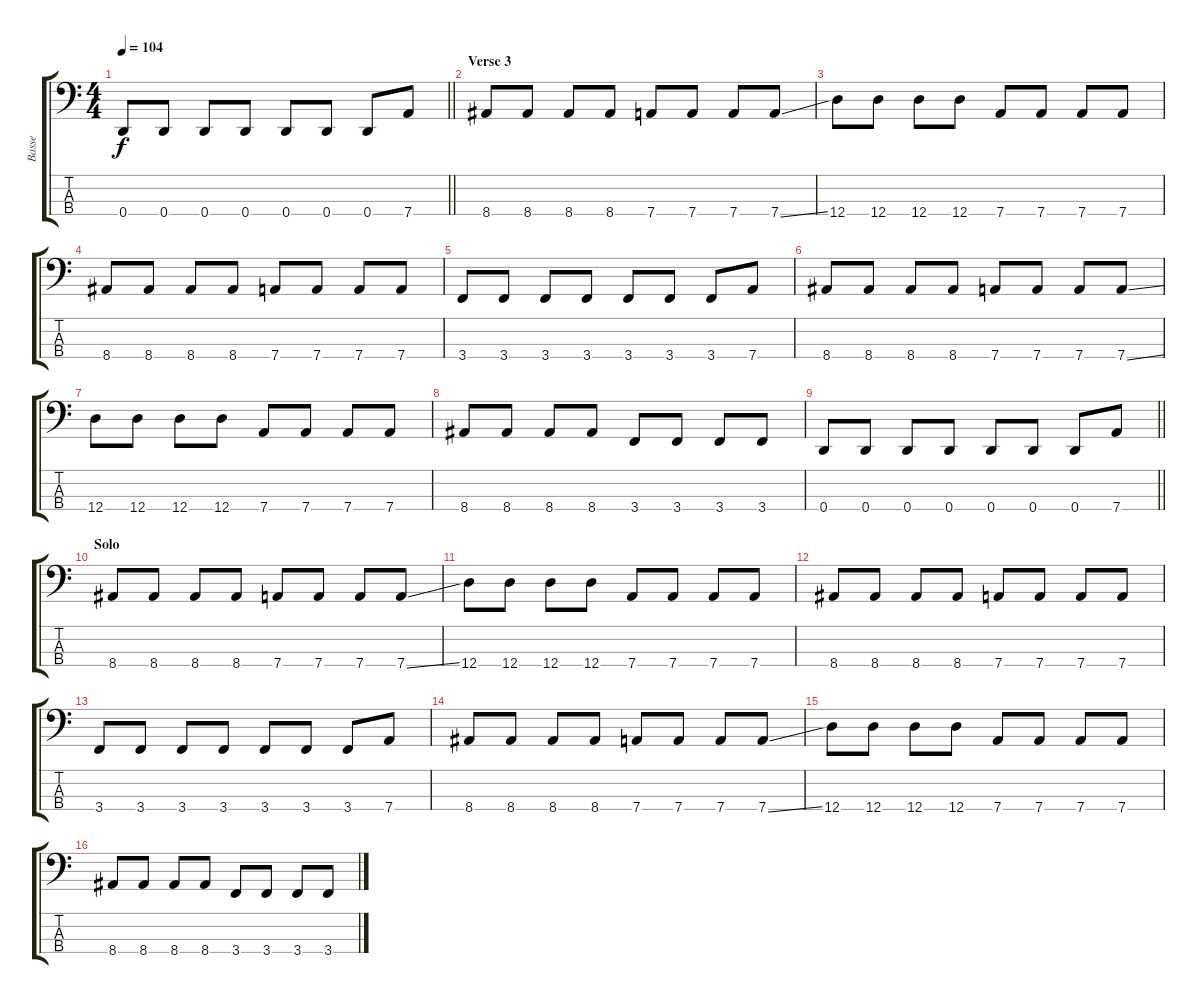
\track ("Basse" "Basse") {instrument electricbasspick}
\staff {score tabs}
\tuning (G2 D2 A1 D1) {hide}
\ts (4 4)
\tempo 104
\clef f4
\barLineRight lightlight
\ks c
0.4.8{dy f} 0.4.8 0.4.8 0.4.8 0.4.8 0.4.8 0.4.8 7.4.8 |
\section ("" "Verse 3")
8.4.8 8.4.8 8.4.8 8.4.8 7.4.8 7.4.8 7.4.8 7.4{ss}.8 |
12.4.8 12.4.8 12.4.8 12.4.8 7.4.8 7.4.8 7.4.8 7.4.8 |
8.4.8 8.4.8 8.4.8 8.4.8 7.4.8 7.4.8 7.4.8 7.4.8 |
3.4.8 3.4.8 3.4.8 3.4.8 3.4.8 3.4.8 3.4.8 7.4.8 |
8.4.8 8.4.8 8.4.8 8.4.8 7.4.8 7.4.8 7.4.8 7.4{ss}.8 |
12.4.8 12.4.8 12.4.8 12.4.8 7.4.8 7.4.8 7.4.8 7.4.8 |
8.4.8 8.4.8 8.4.8 8.4.8 3.4.8 3.4.8 3.4.8 3.4.8 |
\barLineRight lightlight
0.4.8 0.4.8 0.4.8 0.4.8 0.4.8 0.4.8 0.4.8 7.4.8 |
\section ("" "Solo")
8.4.8 8.4.8 8.4.8 8.4.8 7.4.8 7.4.8 7.4.8 7.4{ss}.8 |
12.4.8 12.4.8 12.4.8 12.4.8 7.4.8 7.4.8 7.4.8 7.4.8 |
8.4.8 8.4.8 8.4.8 8.4.8 7.4.8 7.4.8 7.4.8 7.4.8 |
3.4.8 3.4.8 3.4.8 3.4.8 3.4.8 3.4.8 3.4.8 7.4.8 |
8.4.8 8.4.8 8.4.8 8.4.8 7.4.8 7.4.8 7.4.8 7.4{ss}.8 |
12.4.8 12.4.8 12.4.8 12.4.8 7.4.8 7.4.8 7.4.8 7.4.8 |
8.4.8 8.4.8 8.4.8 8.4.8 3.4.8 3.4.8 3.4.8 3.4.8
